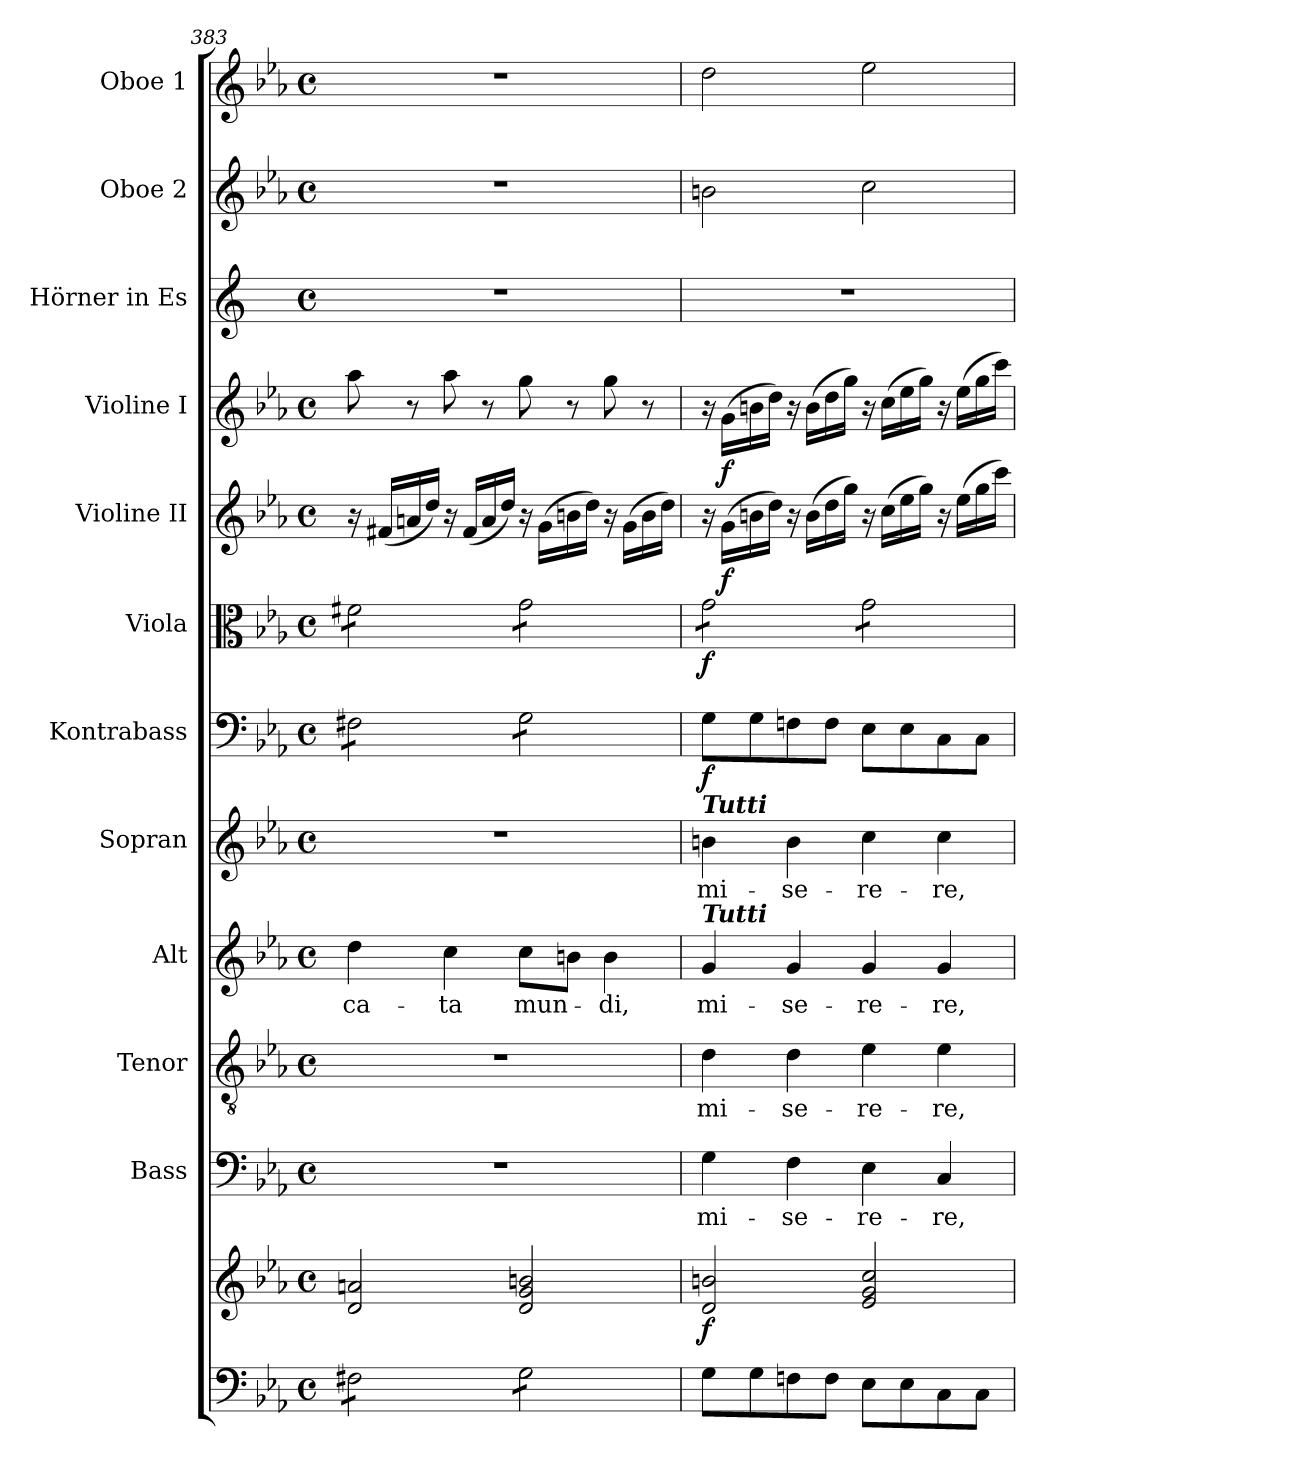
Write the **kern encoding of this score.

**kern	**kern	**dynam	**kern	**text	**kern	**text	**kern	**text	**kern	**text	**kern	**dynam	**kern	**dynam	**kern	**dynam	**kern	**dynam	**kern	**kern	**kern
*part12	*part12	*part12	*part11	*part11	*part10	*part10	*part9	*part9	*part8	*part8	*part7	*part7	*part6	*part6	*part5	*part5	*part4	*part4	*part3	*part2	*part1
*staff13	*staff12	*staff12/13	*staff11	*staff11	*staff10	*staff10	*staff9	*staff9	*staff8	*staff8	*staff7	*staff7	*staff6	*staff6	*staff5	*staff5	*staff4	*staff4	*staff3	*staff2	*staff1
*	*	*	*I"Bass	*	*I"Tenor	*	*I"Alt	*	*I"Sopran	*	*I"Kontrabass	*	*I"Viola	*	*I"Violine II	*	*I"Violine I	*	*I"Hörner in Es	*I"Oboe 2	*I"Oboe 1
*	*	*	*I'B.	*	*I'T.	*	*I'A.	*	*I'S.	*	*I'Kb.	*	*I'Vla.	*	*I'Vl. II	*	*I'Vl. I	*	*	*I'Ob. 2	*I'Ob. 1
*clefF4	*clefG2	*	*clefF4	*	*clefGv2	*	*clefG2	*	*clefG2	*	*clefF4	*	*clefC3	*	*clefG2	*	*clefG2	*	*clefG2	*clefG2	*clefG2
*	*	*	*	*	*	*	*	*	*	*	*ITrd7c12	*	*	*	*	*	*	*	*ITrd5c9	*	*
*k[b-e-a-]	*k[b-e-a-]	*	*k[b-e-a-]	*	*k[b-e-a-]	*	*k[b-e-a-]	*	*k[b-e-a-]	*	*k[b-e-a-]	*	*k[b-e-a-]	*	*k[b-e-a-]	*	*k[b-e-a-]	*	*k[b-e-a-]	*k[b-e-a-]	*k[b-e-a-]
*E-:	*E-:	*	*E-:	*	*E-:	*	*E-:	*	*E-:	*	*E-:	*	*E-:	*	*E-:	*	*E-:	*	*E-:	*E-:	*E-:
*M4/4	*M4/4	*	*M4/4	*	*M4/4	*	*M4/4	*	*M4/4	*	*M4/4	*	*M4/4	*	*M4/4	*	*M4/4	*	*M4/4	*M4/4	*M4/4
*met(c)	*met(c)	*	*met(c)	*	*met(c)	*	*met(c)	*	*met(c)	*	*met(c)	*	*met(c)	*	*met(c)	*	*met(c)	*	*met(c)	*met(c)	*met(c)
=383	=383	=383	=383	=383	=383	=383	=383	=383	=383	=383	=383	=383	=383	=383	=383	=383	=383	=383	=383	=383	=383
!	!	!	!	!	!	!	!	!LO:LY:b	!	!	!	!	!	!	!	!	!	!	!	!	!
*tremolo	*	*	*	*	*	*	*	*	*	*	*	*	*	*	*	*	*	*	*	*	*
*	*	*	*	*	*	*	*	*	*	*	*tremolo	*	*	*	*	*	*	*	*	*	*
*	*	*	*	*	*	*	*	*	*	*	*	*	*tremolo	*	*	*	*	*	*	*	*
8F#X\L	2d/ 2an/	.	1r	.	1r	.	4dd\	-ca-	1r	.	8FF#X\L	.	8f#X\L	.	16r	.	8aa-\	.	1r	1r	1r
.	.	.	.	.	.	.	.	.	.	.	.	.	.	.	(<16f#X/LL	.	.	.	.	.	.
8F#X\	.	.	.	.	.	.	.	.	.	.	8FF#X\	.	8f#X\	.	16an/	.	8r	.	.	.	.
.	.	.	.	.	.	.	.	.	.	.	.	.	.	.	16dd/JJ)	.	.	.	.	.	.
!	!	!	!	!	!	!	!	!LO:LY:b	!	!	!	!	!	!	!	!	!	!	!	!	!
8F#X\	.	.	.	.	.	.	4cc\	-ta	.	.	8FF#X\	.	8f#X\	.	16r	.	8aa-\	.	.	.	.
.	.	.	.	.	.	.	.	.	.	.	.	.	.	.	(<16f#/LL	.	.	.	.	.	.
8F#X\J	.	.	.	.	.	.	.	.	.	.	8FF#X\J	.	8f#X\J	.	16a/	.	8r	.	.	.	.
.	.	.	.	.	.	.	.	.	.	.	.	.	.	.	16dd/JJ)	.	.	.	.	.	.
!	!	!	!	!	!	!	!	!LO:LY:b	!	!	!	!	!	!	!	!	!	!	!	!	!
8G\L	2d/ 2g/ 2bn/	.	.	.	.	.	8cc\L	mun-	.	.	8GG\L	.	8g\L	.	16r	.	8gg\	.	.	.	.
.	.	.	.	.	.	.	.	.	.	.	.	.	.	.	(>16g\LL	.	.	.	.	.	.
8G\	.	.	.	.	.	.	8bn\J	.	.	.	8GG\	.	8g\	.	16bn\	.	8r	.	.	.	.
.	.	.	.	.	.	.	.	.	.	.	.	.	.	.	16dd\JJ)	.	.	.	.	.	.
!	!	!	!	!	!	!	!	!LO:LY:b	!	!	!	!	!	!	!	!	!	!	!	!	!
8G\	.	.	.	.	.	.	4b\	-di,	.	.	8GG\	.	8g\	.	16r	.	8gg\	.	.	.	.
.	.	.	.	.	.	.	.	.	.	.	.	.	.	.	(>16g\LL	.	.	.	.	.	.
8G\J	.	.	.	.	.	.	.	.	.	.	8GG\J	.	8g\J	.	16b\	.	8r	.	.	.	.
*	*	*	*	*	*	*	*	*	*	*	*Xtremolo	*	*	*	*	*	*	*	*	*	*
*Xtremolo	*	*	*	*	*	*	*	*	*	*	*	*	*	*	*	*	*	*	*	*	*
.	.	.	.	.	.	.	.	.	.	.	.	.	.	.	16dd\JJ)	.	.	.	.	.	.
=384	=384	=384	=384	=384	=384	=384	=384	=384	=384	=384	=384	=384	=384	=384	=384	=384	=384	=384	=384	=384	=384
!	!	!	!	!	!	!	!	!	!LO:TX:a:Bi:t=Tutti	!	!	!	!	!	!	!	!	!	!	!	!
!	!	!	!	!	!	!	!LO:TX:a:Bi:t=Tutti	!	!	!	!	!	!	!	!	!	!	!	!	!	!
!	!	!LO:DY:b	!	!LO:LY:b	!	!LO:LY:b	!	!LO:LY:b	!	!LO:LY:b	!	!LO:DY:b	!	!LO:DY:b	!	!	!	!	!	!	!
8G\L	2d/ 2bn/	f	4G\	mi-	4d\	mi-	4g/	mi-	4bn\	mi-	8GG\L	f	8g\L	f	16r	.	16r	.	1r	2bn\	2dd\
!	!	!	!	!	!	!	!	!	!	!	!	!	!	!	!	!LO:DY:b	!	!LO:DY:b	!	!	!
.	.	.	.	.	.	.	.	.	.	.	.	.	.	.	(>16g\LL	f	(>16g\LL	f	.	.	.
8G\	.	.	.	.	.	.	.	.	.	.	8GG\	.	8g\	.	16bn\	.	16bn\	.	.	.	.
.	.	.	.	.	.	.	.	.	.	.	.	.	.	.	16dd\JJ)	.	16dd\JJ)	.	.	.	.
!	!	!	!	!LO:LY:b	!	!LO:LY:b	!	!LO:LY:b	!	!LO:LY:b	!	!	!	!	!	!	!	!	!	!	!
8Fn\	.	.	4F\	-se-	4d\	-se-	4g/	-se-	4b\	-se-	8FFn\	.	8g\	.	16r	.	16r	.	.	.	.
.	.	.	.	.	.	.	.	.	.	.	.	.	.	.	(>16b\LL	.	(>16b\LL	.	.	.	.
8F\J	.	.	.	.	.	.	.	.	.	.	8FF\J	.	8g\J	.	16dd\	.	16dd\	.	.	.	.
.	.	.	.	.	.	.	.	.	.	.	.	.	.	.	16gg\JJ)	.	16gg\JJ)	.	.	.	.
!	!	!	!	!LO:LY:b	!	!LO:LY:b	!	!LO:LY:b	!	!LO:LY:b	!	!	!	!	!	!	!	!	!	!	!
8E-\L	2e-/ 2g/ 2cc/	.	4E-\	-re-	4e-\	-re-	4g/	-re-	4cc\	-re-	8EE-\L	.	8g\L	.	16r	.	16r	.	.	2cc\	2ee-\
.	.	.	.	.	.	.	.	.	.	.	.	.	.	.	(>16cc\LL	.	(>16cc\LL	.	.	.	.
8E-\	.	.	.	.	.	.	.	.	.	.	8EE-\	.	8g\	.	16ee-\	.	16ee-\	.	.	.	.
.	.	.	.	.	.	.	.	.	.	.	.	.	.	.	16gg\JJ)	.	16gg\JJ)	.	.	.	.
!	!	!	!	!LO:LY:b	!	!LO:LY:b	!	!LO:LY:b	!	!LO:LY:b	!	!	!	!	!	!	!	!	!	!	!
8C\	.	.	4C/	-re,	4e-\	-re,	4g/	-re,	4cc\	-re,	8CC\	.	8g\	.	16r	.	16r	.	.	.	.
.	.	.	.	.	.	.	.	.	.	.	.	.	.	.	(>16ee-\LL	.	(>16ee-\LL	.	.	.	.
8C\J	.	.	.	.	.	.	.	.	.	.	8CC\J	.	8g\J	.	16gg\	.	16gg\	.	.	.	.
*	*	*	*	*	*	*	*	*	*	*	*	*	*Xtremolo	*	*	*	*	*	*	*	*
.	.	.	.	.	.	.	.	.	.	.	.	.	.	.	16ccc\JJ)	.	16ccc\JJ)	.	.	.	.
=	=	=	=	=	=	=	=	=	=	=	=	=	=	=	=	=	=	=	=	=	=
*-	*-	*-	*-	*-	*-	*-	*-	*-	*-	*-	*-	*-	*-	*-	*-	*-	*-	*-	*-	*-	*-
